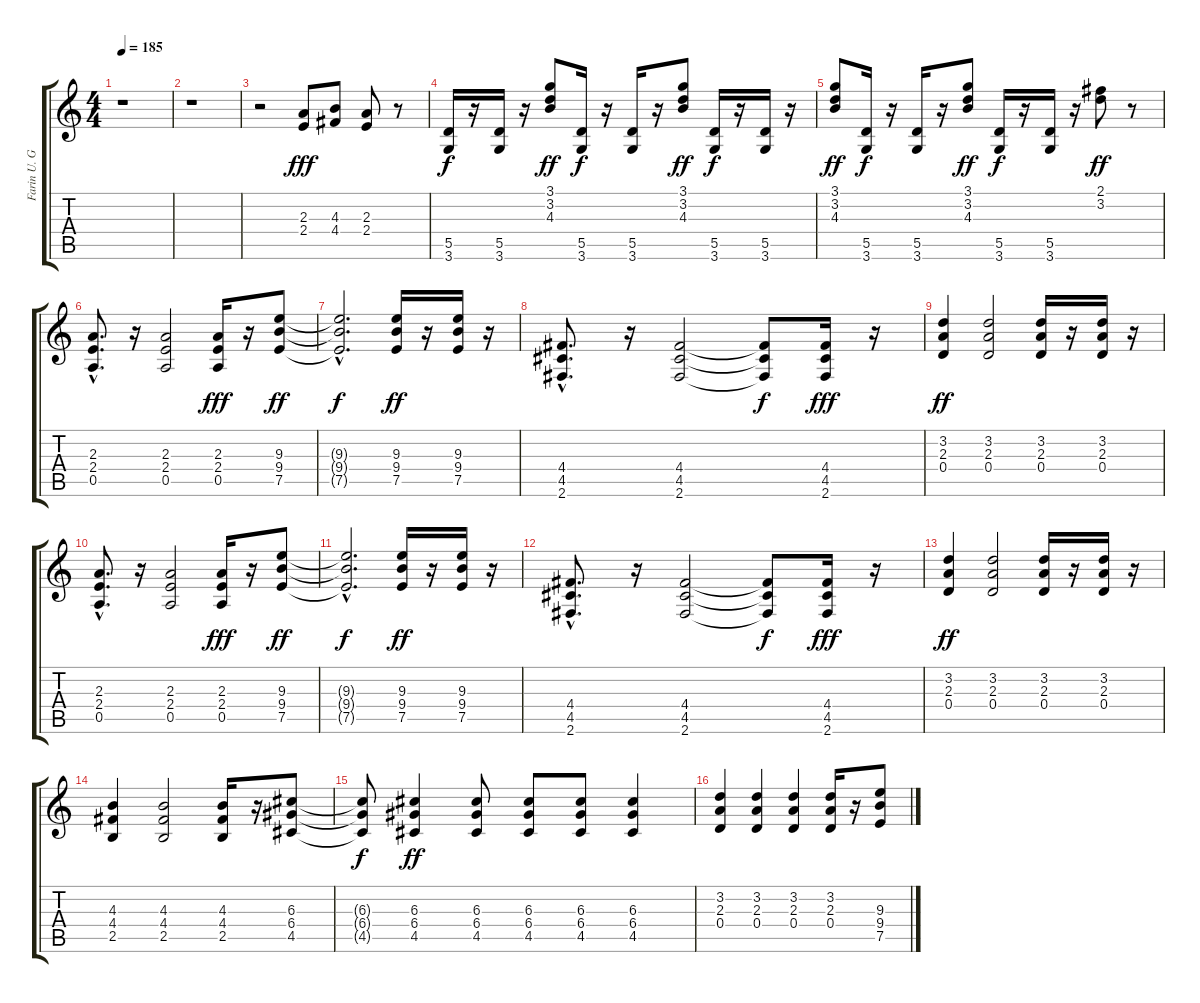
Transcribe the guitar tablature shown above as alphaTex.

\track ("Farin U. Guitar 2" "Farin U. G") {instrument overdrivenguitar}
\staff {score tabs}
\tuning (E4 B3 G3 D3 A2 E2) {hide}
\ts (4 4)
\tempo 185
\clef g2
\ks c
r.1{dy ff} |
r.1 |
r.2 (2.3 2.4).8{dy fff} (4.3 4.4).8 (2.3 2.4).8 r.8 |
(5.5 3.6).16{dy f} r.16 (5.5 3.6).16 r.16 (3.1 3.2 4.3).8{dy ff} (5.5 3.6).16{dy f} r.16 (5.5 3.6).16 r.16 (3.1 3.2 4.3).8{dy ff} (5.5 3.6).16{dy f} r.16 (5.5 3.6).16 r.16 |
(3.1 3.2 4.3).8{dy ff} (5.5 3.6).16{dy f} r.16 (5.5 3.6).16 r.16 (3.1 3.2 4.3).8{dy ff} (5.5 3.6).16{dy f} r.16 (5.5 3.6).16 r.16 (2.1 3.2).8{dy ff} r.8 |
(2.3{hac} 2.4{hac} 0.5{hac}).8{d} r.16 (2.3 2.4 0.5).2 (2.3 2.4 0.5).16{dy fff} r.16 (9.3 9.4 7.5).8{dy ff} |
(9.3{hac t} 9.4{hac t} 7.5{hac t}).2{d dy f} (9.3 9.4 7.5).16{dy ff} r.16 (9.3 9.4 7.5).16 r.16 |
(4.4{hac} 4.5{hac} 2.6{hac}).8{d} r.16 (4.4 4.5 2.6).2 (4.4{t} 4.5{t} 2.6{t}).8{dy f} (4.4 4.5 2.6).16{dy fff} r.16 |
(3.2 2.3 0.4).4{dy ff} (3.2 2.3 0.4).2 (3.2 2.3 0.4).16 r.16 (3.2 2.3 0.4).16 r.16 |
(2.3{hac} 2.4{hac} 0.5{hac}).8{d} r.16 (2.3 2.4 0.5).2 (2.3 2.4 0.5).16{dy fff} r.16 (9.3 9.4 7.5).8{dy ff} |
(9.3{hac t} 9.4{hac t} 7.5{hac t}).2{d dy f} (9.3 9.4 7.5).16{dy ff} r.16 (9.3 9.4 7.5).16 r.16 |
(4.4{hac} 4.5{hac} 2.6{hac}).8{d} r.16 (4.4 4.5 2.6).2 (4.4{t} 4.5{t} 2.6{t}).8{dy f} (4.4 4.5 2.6).16{dy fff} r.16 |
(3.2 2.3 0.4).4{dy ff} (3.2 2.3 0.4).2 (3.2 2.3 0.4).16 r.16 (3.2 2.3 0.4).16 r.16 |
(4.3 4.4 2.5).4 (4.3 4.4 2.5).2 (4.3 4.4 2.5).16 r.16 (6.3 6.4 4.5).8 |
(6.3{t} 6.4{t} 4.5{t}).8{dy f} (6.3 6.4 4.5).4{dy ff} (6.3 6.4 4.5).8 (6.3 6.4 4.5).8 (6.3 6.4 4.5).8 (6.3 6.4 4.5).4 |
(3.2 2.3 0.4).4 (3.2 2.3 0.4).4 (3.2 2.3 0.4).4 (3.2 2.3 0.4).16 r.16 (9.3 9.4 7.5).8
